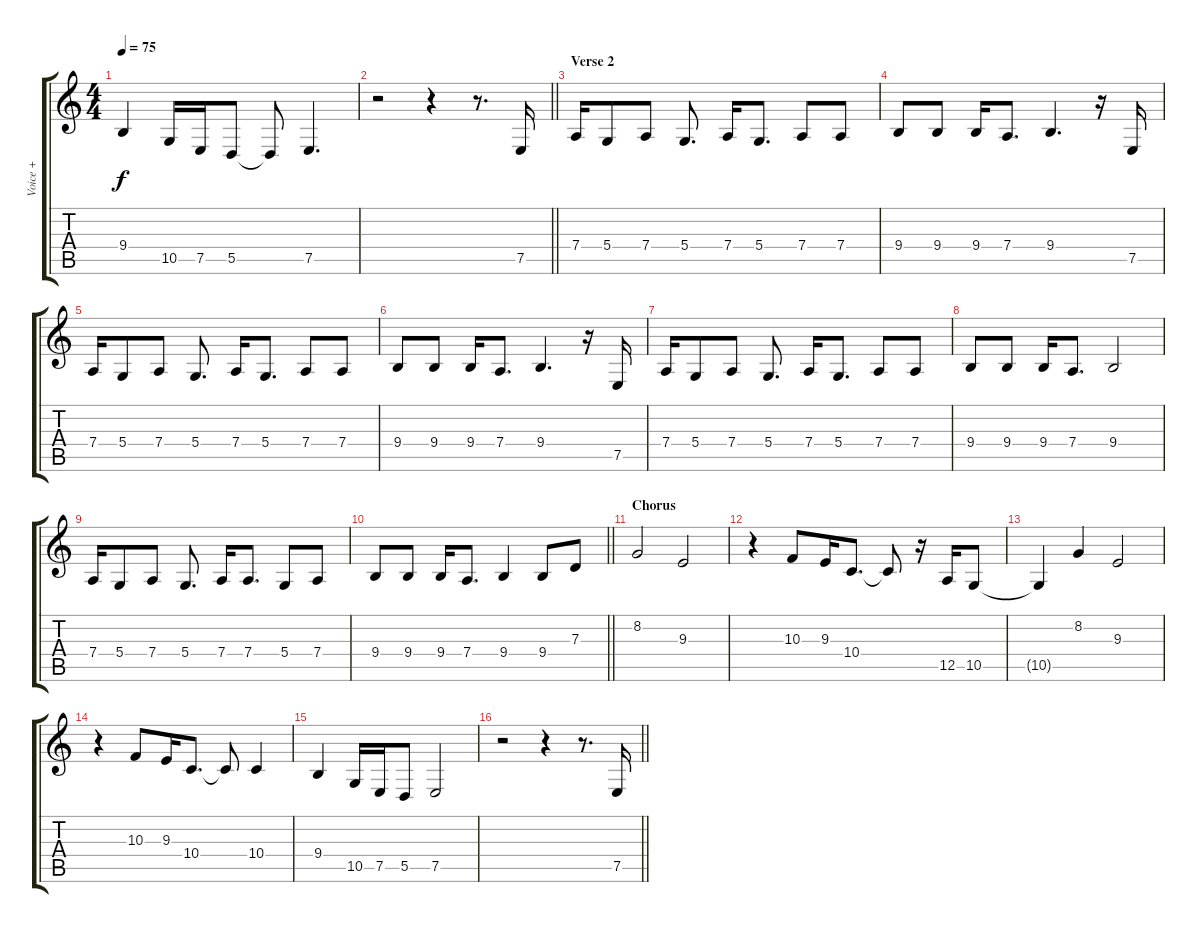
\track ("Voice +" "Voice +") {instrument oboe}
\staff {score tabs}
\tuning (E4 B3 G3 D3 A2 E2) {hide}
\ts (4 4)
\tempo 75
\clef g2
\ks c
9.4.4{dy f} 10.5.16 7.5.16 5.5.8 5.5{t}.8 7.5.4{d} |
\barLineRight lightlight
r.2 r.4 r.8{d} 7.5.16 |
\section ("" "Verse 2")
7.4.16 5.4.8 7.4.8 5.4.8{d} 7.4.16 5.4.8{d} 7.4.8 7.4.8 |
9.4.8 9.4.8 9.4.16 7.4.8{d} 9.4.4{d} r.16 7.5.16 |
7.4.16 5.4.8 7.4.8 5.4.8{d} 7.4.16 5.4.8{d} 7.4.8 7.4.8 |
9.4.8 9.4.8 9.4.16 7.4.8{d} 9.4.4{d} r.16 7.5.16 |
7.4.16 5.4.8 7.4.8 5.4.8{d} 7.4.16 5.4.8{d} 7.4.8 7.4.8 |
9.4.8 9.4.8 9.4.16 7.4.8{d} 9.4.2 |
7.4.16 5.4.8 7.4.8 5.4.8{d} 7.4.16 7.4.8{d} 5.4.8 7.4.8 |
\barLineRight lightlight
9.4.8 9.4.8 9.4.16 7.4.8{d} 9.4.4 9.4.8 7.3.8 |
\section ("" "Chorus")
8.2.2 9.3.2 |
r.4 10.3.8 9.3.16 10.4.8{d} 10.4{t}.8 r.16 12.5.16 10.5.8 |
10.5{t}.4 8.2.4 9.3.2 |
r.4 10.3.8 9.3.16 10.4.8{d} 10.4{t}.8 10.4.4 |
9.4.4 10.5.16 7.5.16 5.5.8 7.5.2 |
\barLineRight lightlight
r.2 r.4 r.8{d} 7.5.16
